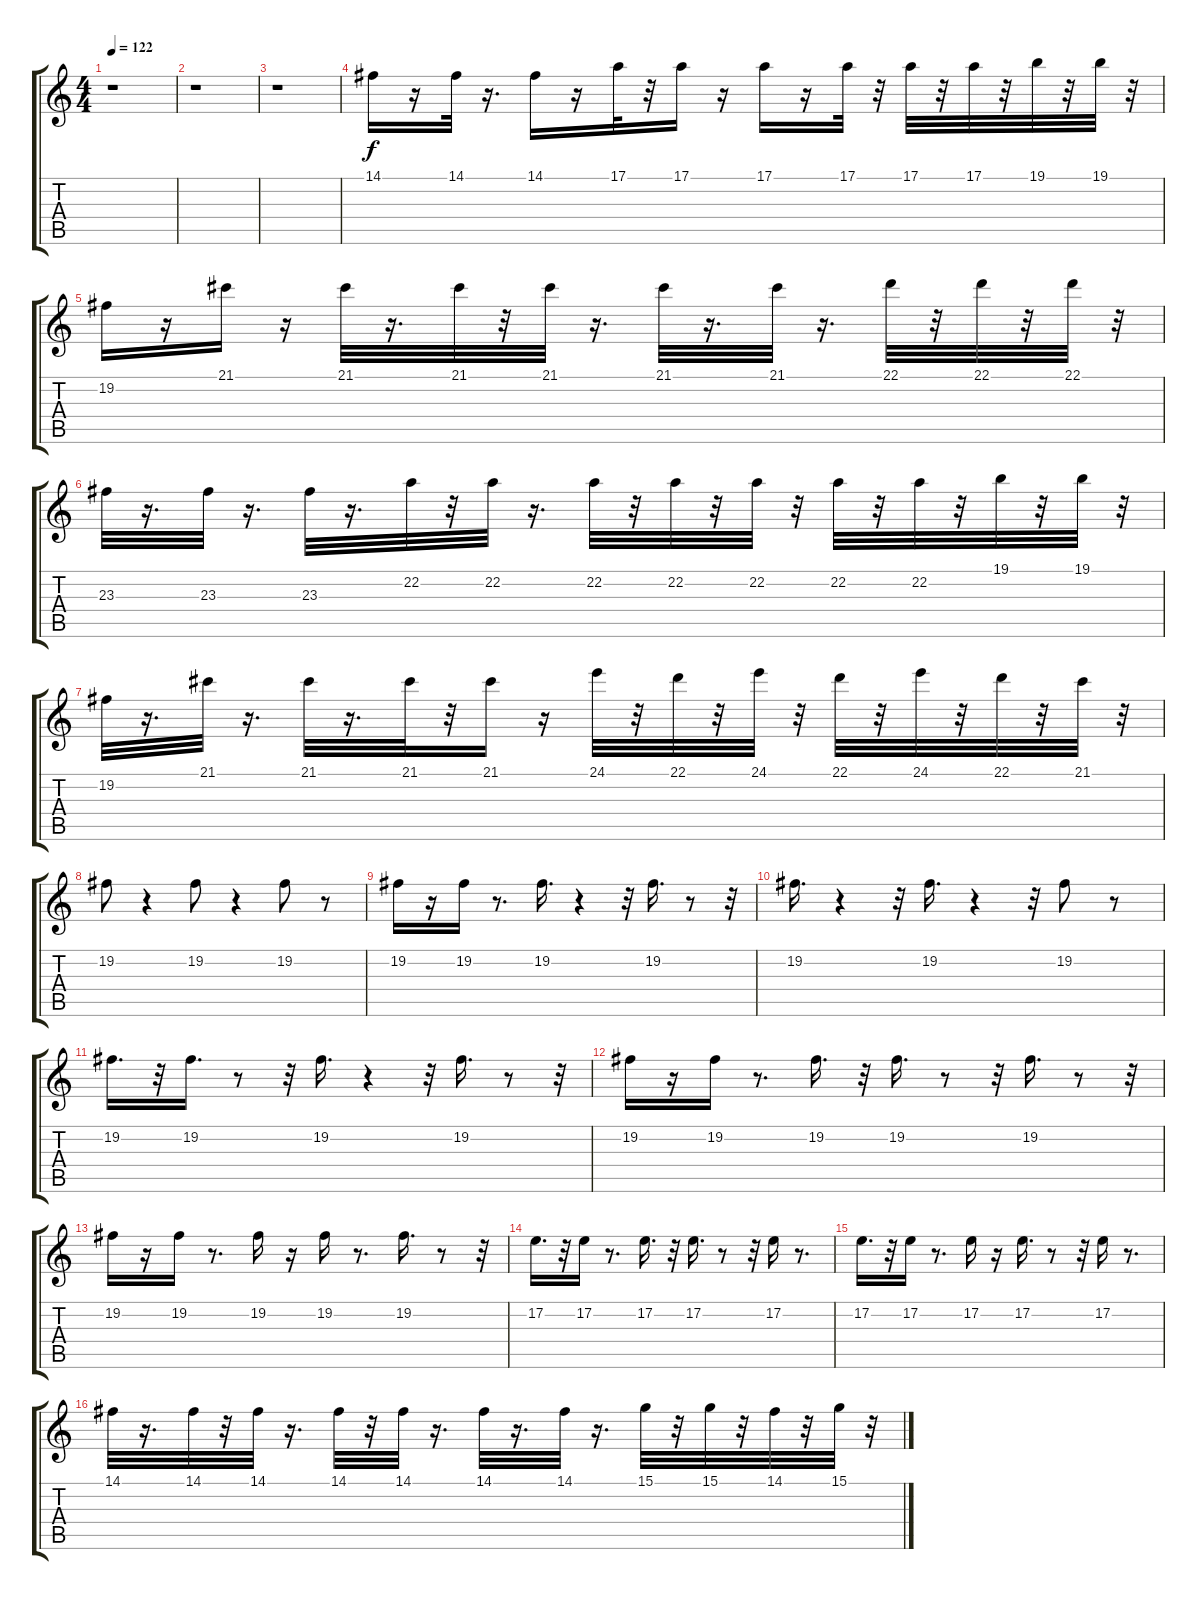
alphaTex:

\track "" {instrument orchestrahit}
\staff {score tabs}
\tuning (E4 B3 G3 D3 A2 E2) {hide}
\ts (4 4)
\tempo 122
\clef g2
\ks c
r.1{dy f} |
r.1 |
r.1 |
14.1.16 r.16 14.1.32 r.16{d} 14.1.16 r.16 17.1.32 r.32 17.1.16 r.16 17.1.16 r.16 17.1.32 r.32 17.1.32 r.32 17.1.32 r.32 19.1.32 r.32 19.1.32 r.32 |
19.2.16 r.16 21.1.16 r.16 21.1.32 r.16{d} 21.1.32 r.32 21.1.32 r.16{d} 21.1.32 r.16{d} 21.1.32 r.16{d} 22.1.32 r.32 22.1.32 r.32 22.1.32 r.32 |
23.3.32 r.16{d} 23.3.32 r.16{d} 23.3.32 r.16{d} 22.2.32 r.32 22.2.32 r.16{d} 22.2.32 r.32 22.2.32 r.32 22.2.32 r.32 22.2.32 r.32 22.2.32 r.32 19.1.32 r.32 19.1.32 r.32 |
19.2.32 r.16{d} 21.1.32 r.16{d} 21.1.32 r.16{d} 21.1.32 r.32 21.1.16 r.16 24.1.32 r.32 22.1.32 r.32 24.1.32 r.32 22.1.32 r.32 24.1.32 r.32 22.1.32 r.32 21.1.32 r.32 |
19.2.8 r.4 19.2.8 r.4 19.2.8 r.8 |
19.2.16 r.16 19.2.16 r.8{d} 19.2.16{d} r.4 r.32 19.2.16{d} r.8 r.32 |
19.2.16{d} r.4 r.32 19.2.16{d} r.4 r.32 19.2.8 r.8 |
19.2.16{d} r.32 19.2.16{d} r.8 r.32 19.2.16{d} r.4 r.32 19.2.16{d} r.8 r.32 |
19.2.16 r.16 19.2.16 r.8{d} 19.2.16{d} r.32 19.2.16{d} r.8 r.32 19.2.16{d} r.8 r.32 |
19.2.16 r.16 19.2.16 r.8{d} 19.2.16 r.16 19.2.16 r.8{d} 19.2.16{d} r.8 r.32 |
17.2.16{d} r.32 17.2.16 r.8{d} 17.2.16{d} r.32 17.2.16{d} r.8 r.32 17.2.16 r.8{d} |
17.2.16{d} r.32 17.2.16 r.8{d} 17.2.16 r.16 17.2.16{d} r.8 r.32 17.2.16 r.8{d} |
14.1.32 r.16{d} 14.1.32 r.32 14.1.32 r.16{d} 14.1.32 r.32 14.1.32 r.16{d} 14.1.32 r.16{d} 14.1.32 r.16{d} 15.1.32 r.32 15.1.32 r.32 14.1.32 r.32 15.1.32 r.32
